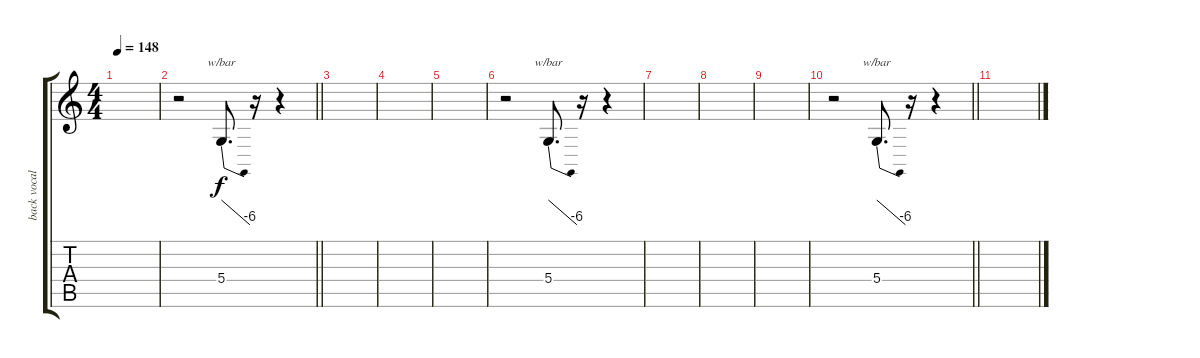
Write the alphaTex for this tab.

\track ("back vocal 2" "back vocal") {instrument lead2sawtooth}
\staff {score tabs}
\tuning (E4 B3 G3 D3 A2 E2) {hide}
\ts (4 4)
\tempo 148
\clef g2
\ks c
|
\barLineRight lightlight
r.2 5.4.8{d tbe (dive default 0 0 60 -24)} r.16 r.4 |
|
|
|
r.2 5.4.8{d tbe (dive default 0 0 60 -24)} r.16 r.4 |
|
|
|
\barLineRight lightlight
r.2 5.4.8{d tbe (dive default 0 0 60 -24)} r.16 r.4 |
\section ("" "")
